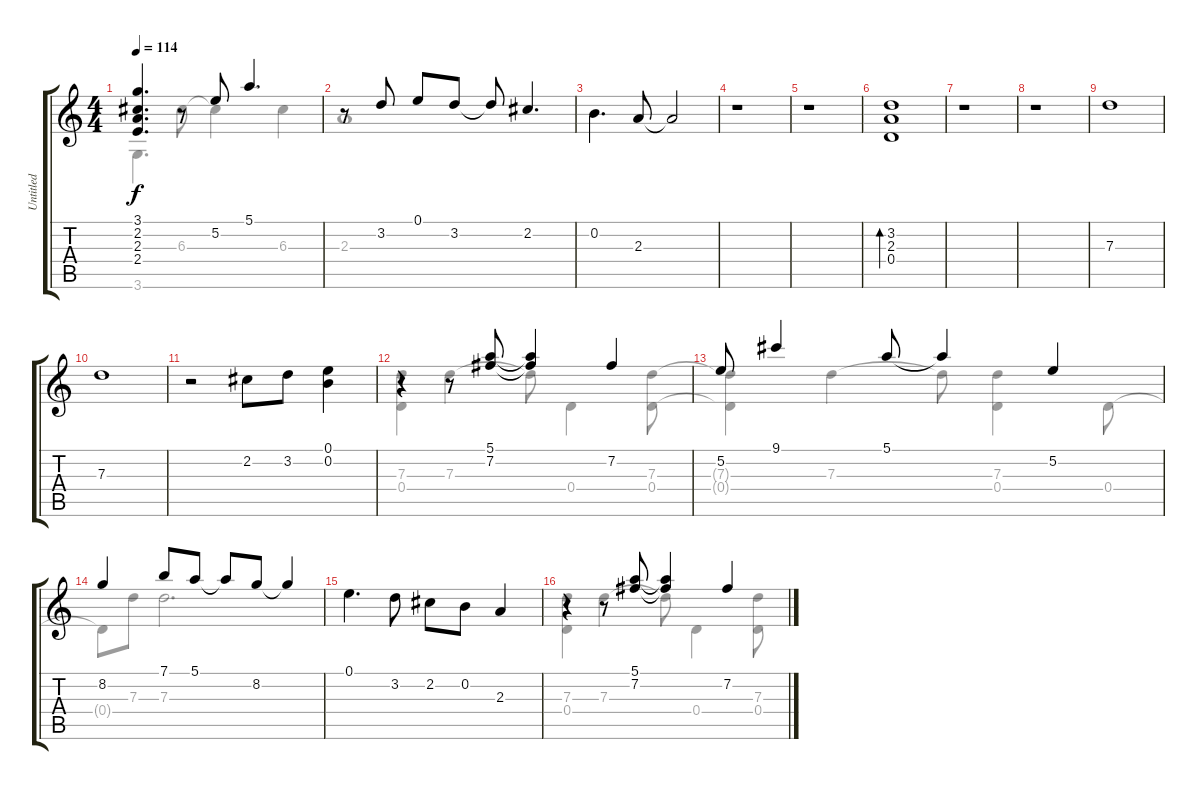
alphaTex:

\track ("Untitled" "Untitled") {instrument electricguitarclean}
\staff {score tabs}
\tuning (E4 B3 G3 D3 A2 E2) {hide}
\voice
\ts (4 4)
\tempo 114
\clef g2
\ks c
(3.1 2.2 2.3 2.4).4{d dy f} r.8 5.2.8 5.1.4{d} |
r.8 3.2.8 0.1.8 3.2.8 3.2{t}.8 2.2.4{d} |
0.2.4{d} 2.3.8 2.3{t}.2 |
r.1 |
r.1 |
(3.2 2.3 0.4).1{bd 120} |
r.1 |
r.1 |
7.3.1 |
7.3.1 |
r.2 2.2.8 3.2.8 (0.1 0.2).4 |
r.4 r.8 (5.1 7.2).8 (5.1{t} 7.2{t}).4 7.2.4 |
5.2.8 9.1.4 5.1.8 5.1{t}.4 5.2.4 |
8.2.4 7.1.8 5.1.8 5.1{t}.8 8.2.8 8.2{t}.4 |
0.1.4{d} 3.2.8 2.2.8 0.2.8 2.3.4 |
r.4 r.8 (5.1 7.2).8 (5.1{t} 7.2{t}).4 7.2.4
\voice
\clef g2
\ottava regular
\simile none
\ks c
3.6.4{d dy f} 6.3.8 6.3{t}.4 6.3.4 |
2.3.1 |
|
|
|
|
|
|
|
|
|
(7.3 0.4).4 7.3.4 7.3{t}.8 0.4.4 (7.3 0.4).8 |
(7.3{t} 0.4{t}).4 7.3.4 7.3{t}.8 (7.3 0.4).4 0.4.8 |
0.4{t}.8 7.3.8 7.3.2{d} |
|
(7.3 0.4).4 7.3.4 7.3{t}.8 0.4.4 (7.3 0.4).8
